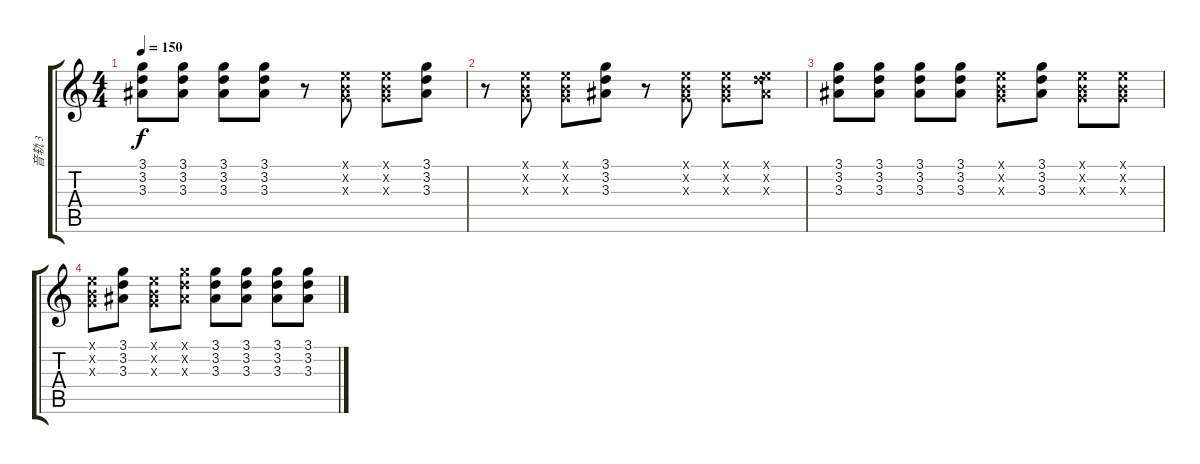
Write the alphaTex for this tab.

\track ("音轨 3" "音轨 3") {instrument distortionguitar}
\staff {score tabs}
\tuning (E4 B3 G3 D3 A2 E2) {hide}
\ts (4 4)
\tempo 150
\clef g2
\ks c
(3.1 3.2 3.3).8{dy f} (3.1 3.2 3.3).8 (3.1 3.2 3.3).8 (3.1 3.2 3.3).8 r.8 (0.1{x} 0.2{x} 0.3{x}).8 (0.1{x} 0.2{x} 0.3{x}).8 (3.1 3.2 3.3).8 |
r.8 (0.1{x} 0.2{x} 0.3{x}).8 (0.1{x} 0.2{x} 0.3{x}).8 (3.1 3.2 3.3).8 r.8 (0.1{x} 0.2{x} 0.3{x}).8 (0.1{x} 0.2{x} 0.3{x}).8 (0.1{x} 3.2{x} 3.3{x}).8 |
(3.1 3.2 3.3).8 (3.1 3.2 3.3).8 (3.1 3.2 3.3).8 (3.1 3.2 3.3).8 (0.1{x} 0.2{x} 0.3{x}).8 (3.1 3.2 3.3).8 (0.1{x} 0.2{x} 0.3{x}).8 (0.1{x} 0.2{x} 0.3{x}).8 |
(0.1{x} 0.2{x} 0.3{x}).8 (3.1 3.2 3.3).8 (0.1{x} 0.2{x} 0.3{x}).8 (3.1{x} 3.2{x} 3.3{x}).8 (3.1 3.2 3.3).8 (3.1 3.2 3.3).8 (3.1 3.2 3.3).8 (3.1 3.2 3.3).8
